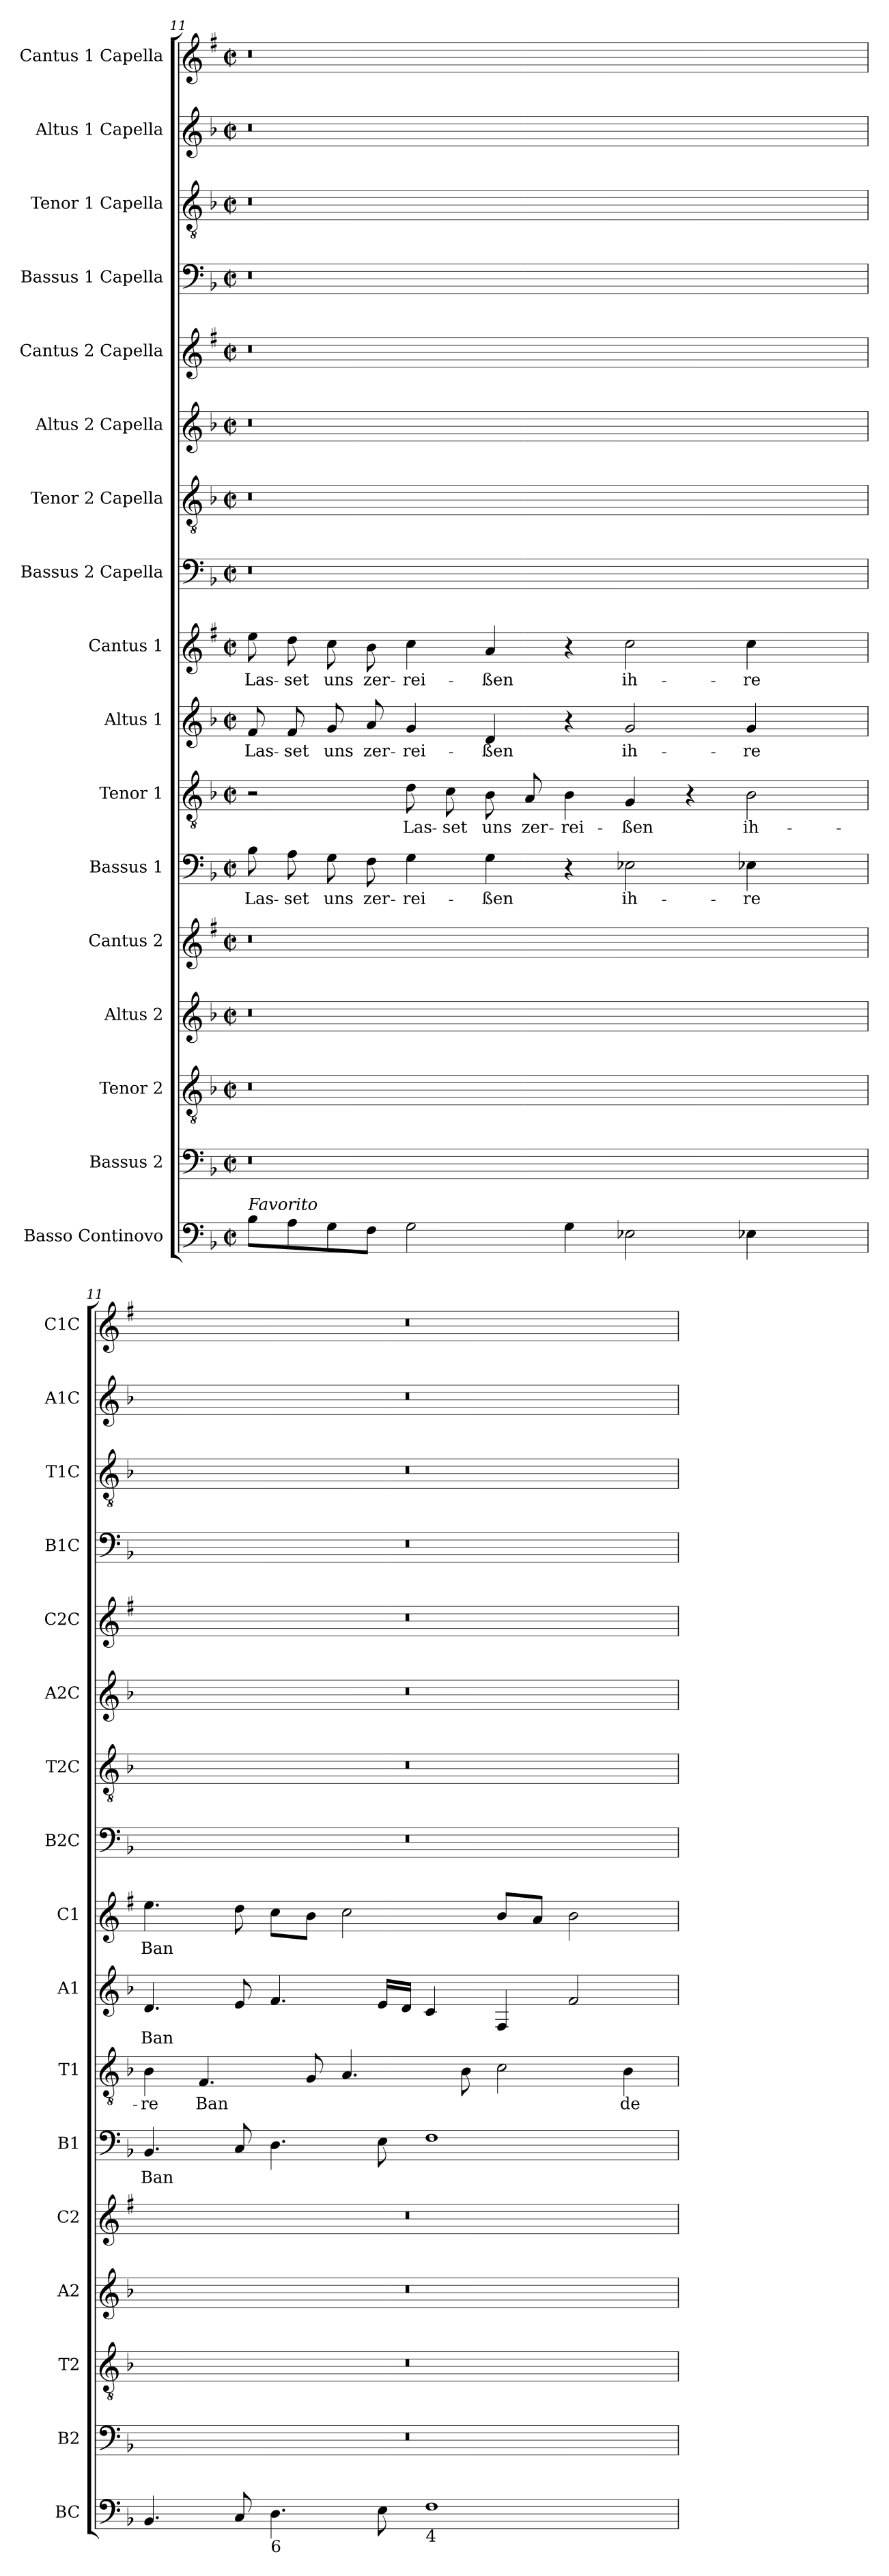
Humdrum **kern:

**kern	**kern	**kern	**kern	**kern	**kern	**text	**kern	**text	**kern	**text	**kern	**text	**kern	**kern	**kern	**kern	**kern	**kern	**kern	**kern
*part17	*part16	*part15	*part14	*part13	*part12	*part12	*part11	*part11	*part10	*part10	*part9	*part9	*part8	*part7	*part6	*part5	*part4	*part3	*part2	*part1
*staff17	*staff16	*staff15	*staff14	*staff13	*staff12	*staff12	*staff11	*staff11	*staff10	*staff10	*staff9	*staff9	*staff8	*staff7	*staff6	*staff5	*staff4	*staff3	*staff2	*staff1
*I"Basso Continovo	*I"Bassus 2	*I"Tenor 2	*I"Altus 2	*I"Cantus 2	*I"Bassus 1	*	*I"Tenor 1	*	*I"Altus 1	*	*I"Cantus 1	*	*I"Bassus 2 Capella	*I"Tenor 2 Capella	*I"Altus 2 Capella	*I"Cantus 2 Capella	*I"Bassus 1 Capella	*I"Tenor 1 Capella	*I"Altus 1 Capella	*I"Cantus 1 Capella
*I'BC	*I'B2	*I'T2	*I'A2	*I'C2	*I'B1	*	*I'T1	*	*I'A1	*	*I'C1	*	*I'B2C	*I'T2C	*I'A2C	*I'C2C	*I'B1C	*I'T1C	*I'A1C	*I'C1C
!!LO:LB:g=z
*clefF4	*clefF4	*clefGv2	*clefG2	*clefG2	*clefF4	*	*clefGv2	*	*clefG2	*	*clefG2	*	*clefF4	*clefGv2	*clefG2	*clefG2	*clefF4	*clefGv2	*clefG2	*clefG2
*	*	*	*	*ITrd1c2	*	*	*	*	*	*	*ITrd1c2	*	*	*	*	*ITrd1c2	*	*	*	*ITrd1c2
*k[b-]	*k[b-]	*k[b-]	*k[b-]	*k[b-]	*k[b-]	*	*k[b-]	*	*k[b-]	*	*k[b-]	*	*k[b-]	*k[b-]	*k[b-]	*k[b-]	*k[b-]	*k[b-]	*k[b-]	*k[b-]
*F:	*F:	*F:	*F:	*F:	*F:	*	*F:	*	*F:	*	*F:	*	*F:	*F:	*F:	*F:	*F:	*F:	*F:	*F:
*M4/2	*M4/2	*M4/2	*M4/2	*M4/2	*M4/2	*	*M4/2	*	*M4/2	*	*M4/2	*	*M4/2	*M4/2	*M4/2	*M4/2	*M4/2	*M4/2	*M4/2	*M4/2
*met(c|)	*met(c|)	*met(c|)	*met(c|)	*met(c|)	*met(c|)	*	*met(c|)	*	*met(c|)	*	*met(c|)	*	*met(c|)	*met(c|)	*met(c|)	*met(c|)	*met(c|)	*met(c|)	*met(c|)	*met(c|)
=11	=11	=11	=11	=11	=11	=11	=11	=11	=11	=11	=11	=11	=11	=11	=11	=11	=11	=11	=11	=11
!LO:TX:a:i:t=Favorito	!	!	!	!	!	!	!	!	!	!	!	!	!	!	!	!	!	!	!	!
!	!	!	!	!	!	!LO:LY:b	!	!	!	!LO:LY:b	!	!LO:LY:b	!	!	!	!	!	!	!	!
8B-L	0r	0r	0r	0r	8B-	Las-	2r	.	8f	Las-	8dd	Las-	0r	0r	0r	0r	0r	0r	0r	0r
!	!	!	!	!	!	!LO:LY:b	!	!	!	!LO:LY:b	!	!LO:LY:b	!	!	!	!	!	!	!	!
8A	.	.	.	.	8A	-set	.	.	8f	-set	8cc	-set	.	.	.	.	.	.	.	.
!	!	!	!	!	!	!LO:LY:b	!	!	!	!LO:LY:b	!	!LO:LY:b	!	!	!	!	!	!	!	!
8G	.	.	.	.	8G	uns	.	.	8g	uns	8b-	uns	.	.	.	.	.	.	.	.
!	!	!	!	!	!	!LO:LY:b	!	!	!	!LO:LY:b	!	!LO:LY:b	!	!	!	!	!	!	!	!
8FJ	.	.	.	.	8F	zer-	.	.	8a	zer-	8a	zer-	.	.	.	.	.	.	.	.
!	!	!	!	!	!	!LO:LY:b	!	!LO:LY:b	!	!LO:LY:b	!	!LO:LY:b	!	!	!	!	!	!	!	!
2G	.	.	.	.	4G	-rei-	8d	Las-	4g	-rei-	4b-	-rei-	.	.	.	.	.	.	.	.
!	!	!	!	!	!	!	!	!LO:LY:b	!	!	!	!	!	!	!	!	!	!	!	!
.	.	.	.	.	.	.	8c	-set	.	.	.	.	.	.	.	.	.	.	.	.
!	!	!	!	!	!	!LO:LY:b	!	!LO:LY:b	!	!LO:LY:b	!	!LO:LY:b	!	!	!	!	!	!	!	!
.	.	.	.	.	4G	-ßen	8B-	uns	4d	-ßen	4g	-ßen	.	.	.	.	.	.	.	.
!	!	!	!	!	!	!	!	!LO:LY:b	!	!	!	!	!	!	!	!	!	!	!	!
.	.	.	.	.	.	.	8A	zer-	.	.	.	.	.	.	.	.	.	.	.	.
!	!	!	!	!	!	!	!	!LO:LY:b	!	!	!	!	!	!	!	!	!	!	!	!
4G	.	.	.	.	4r	.	4B-	-rei-	4r	.	4r	.	.	.	.	.	.	.	.	.
!	!	!	!	!	!	!LO:LY:b	!	!LO:LY:b	!	!LO:LY:b	!	!LO:LY:b	!	!	!	!	!	!	!	!
2E-X	.	.	.	.	2E-X	ih-	4G	-ßen	2g	ih-	2b-	ih-	.	.	.	.	.	.	.	.
.	.	.	.	.	.	.	4r	.	.	.	.	.	.	.	.	.	.	.	.	.
!	!	!	!	!	!	!LO:LY:b	!	!LO:LY:b	!	!LO:LY:b	!	!LO:LY:b	!	!	!	!	!	!	!	!
4E-X	.	.	.	.	4E-X	-re	2B-	ih-	4g	-re	4b-	-re	.	.	.	.	.	.	.	.
4ryy	4ryy	4ryy	4ryy	4ryy	4ryy	.	.	.	4ryy	.	4ryy	.	4ryy	4ryy	4ryy	4ryy	4ryy	4ryy	4ryy	4ryy
=11	=11	=11	=11	=11	=11	=11	=11	=11	=11	=11	=11	=11	=11	=11	=11	=11	=11	=11	=11	=11
!	!	!	!	!	!	!LO:LY:b	!	!LO:LY:b	!	!LO:LY:b	!	!LO:LY:b	!	!	!	!	!	!	!	!
4.BB-	0r	0r	0r	0r	4.BB-	Ban	4B-	-re	4.d	Ban	4.dd	Ban	0r	0r	0r	0r	0r	0r	0r	0r
!	!	!	!	!	!	!	!	!LO:LY:b	!	!	!	!	!	!	!	!	!	!	!	!
.	.	.	.	.	.	.	4.F	Ban	.	.	.	.	.	.	.	.	.	.	.	.
8C	.	.	.	.	8C	.	.	.	8e	.	8cc	.	.	.	.	.	.	.	.	.
!LO:TX:b:t=6	!	!	!	!	!	!	!	!	!	!	!	!	!	!	!	!	!	!	!	!
4.D	.	.	.	.	4.D	.	.	.	4.f	.	8b-L	.	.	.	.	.	.	.	.	.
.	.	.	.	.	.	.	8G	.	.	.	8aJ	.	.	.	.	.	.	.	.	.
.	.	.	.	.	.	.	4.A	.	.	.	2b-	.	.	.	.	.	.	.	.	.
8E	.	.	.	.	8E	.	.	.	16eLL	.	.	.	.	.	.	.	.	.	.	.
.	.	.	.	.	.	.	.	.	16dJJ	.	.	.	.	.	.	.	.	.	.	.
!LO:TX:b:t=4	!	!	!	!	!	!	!	!	!	!	!	!	!	!	!	!	!	!	!	!
1F	.	.	.	.	1F	.	.	.	4c	.	.	.	.	.	.	.	.	.	.	.
.	.	.	.	.	.	.	8B-	.	.	.	.	.	.	.	.	.	.	.	.	.
.	.	.	.	.	.	.	2c	.	4F	.	8aL	.	.	.	.	.	.	.	.	.
.	.	.	.	.	.	.	.	.	.	.	8gJ	.	.	.	.	.	.	.	.	.
.	.	.	.	.	.	.	.	.	2f	.	2a	.	.	.	.	.	.	.	.	.
!	!	!	!	!	!	!	!	!LO:LY:b	!	!	!	!	!	!	!	!	!	!	!	!
.	.	.	.	.	.	.	4B-	de	.	.	.	.	.	.	.	.	.	.	.	.
=	=	=	=	=	=	=	=	=	=	=	=	=	=	=	=	=	=	=	=	=
*-	*-	*-	*-	*-	*-	*-	*-	*-	*-	*-	*-	*-	*-	*-	*-	*-	*-	*-	*-	*-
